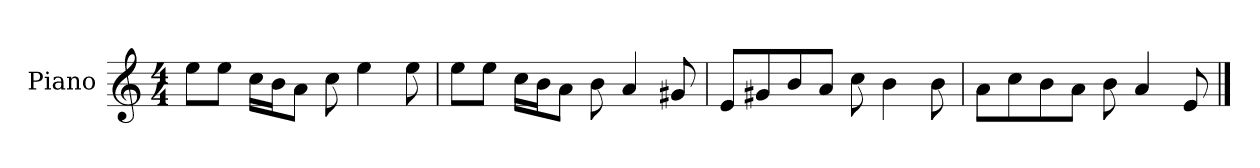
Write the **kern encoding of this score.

**kern
*part1
*staff1
*I"Piano
*I'P-no
*clefG2
*k[]
*M4/4
*MM90
=1
8ee\L
8ee\J
16cc\LL
16b\J
8a\J
8cc\
4ee\
8ee\
=2
8ee\L
8ee\J
16cc\LL
16b\J
8a\J
8b\
4a/
8g#X/
=3
8e/L
8g#X/
8b/
8a/J
8cc\
4b\
8b\
=4
8a\L
8cc\
8b\
8a\J
8b\
4a/
8e/
==
*-
